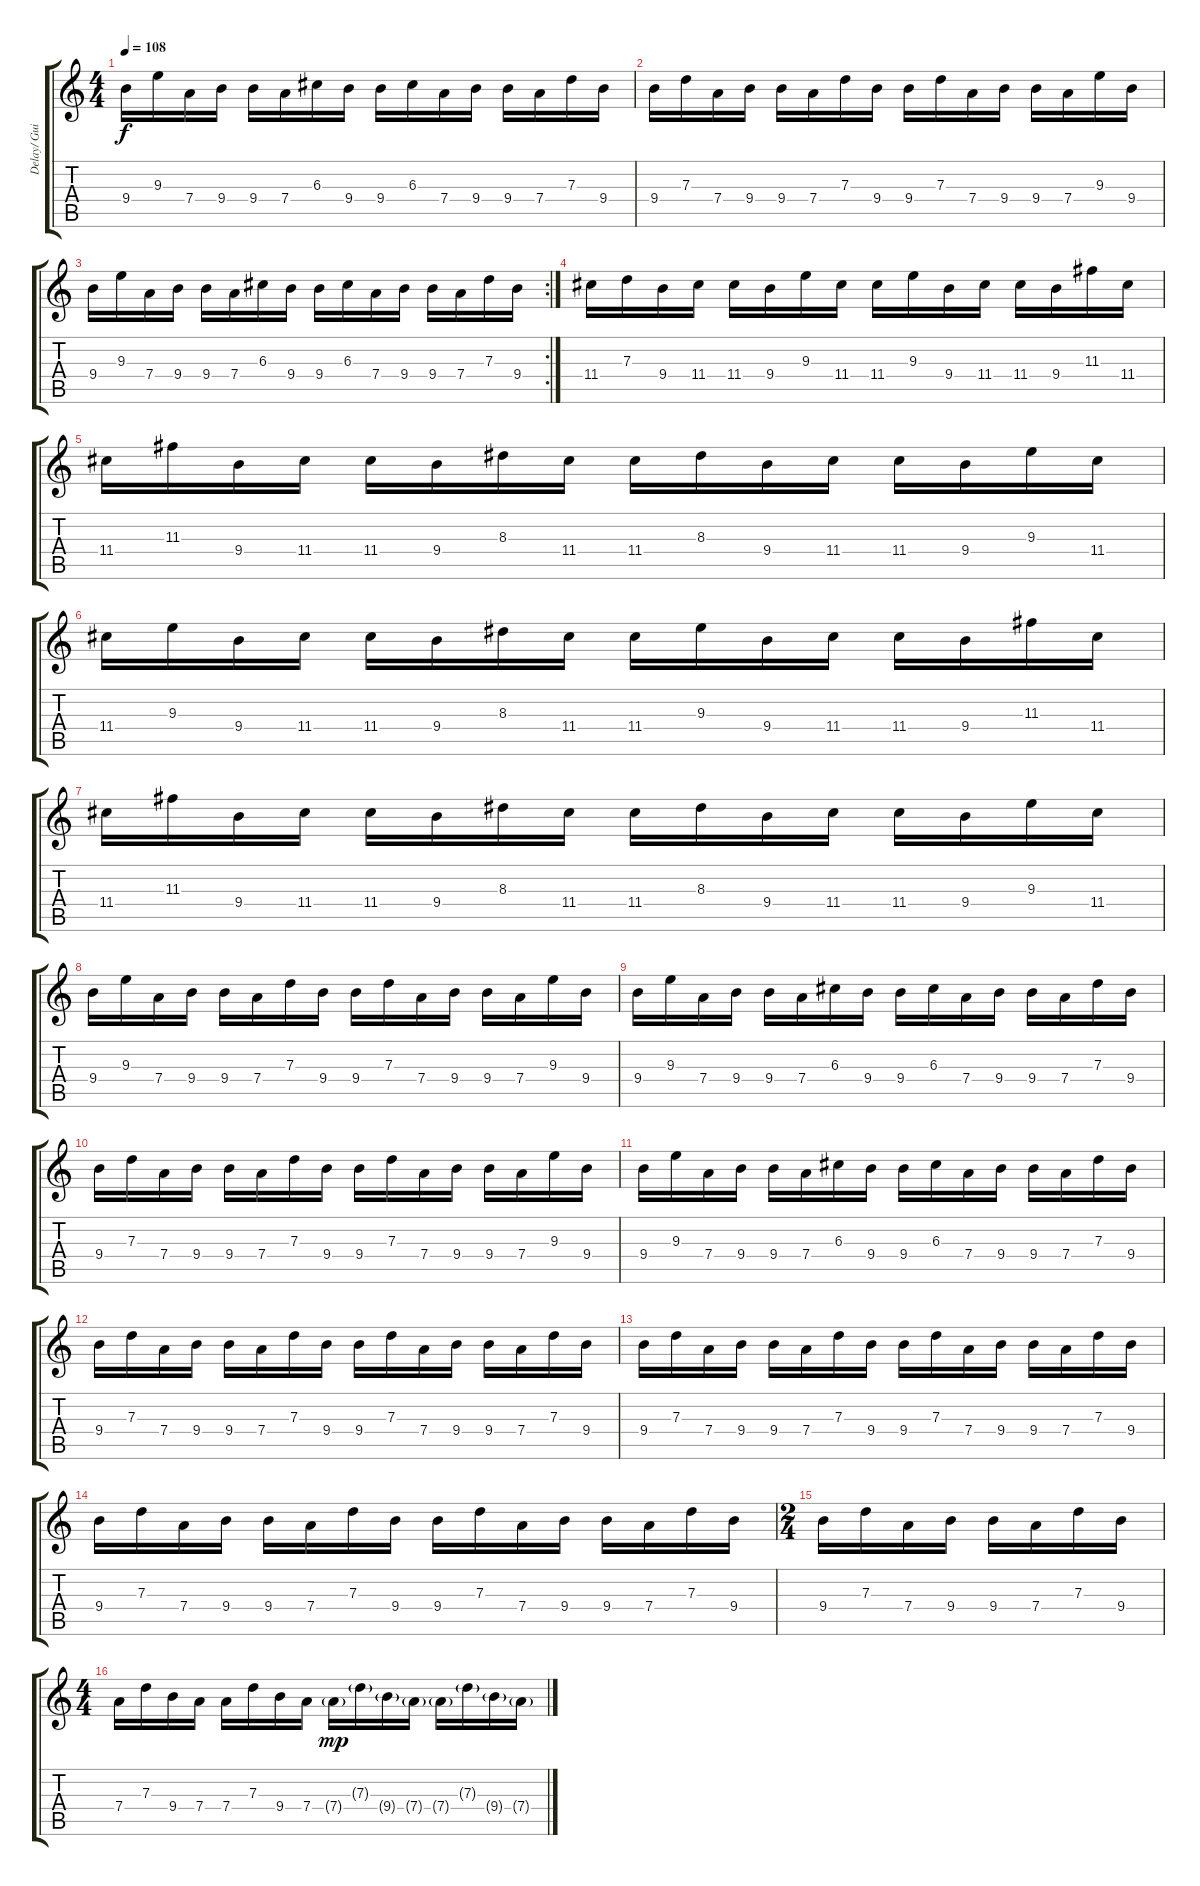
\track ("Delay/ Guitar 2" "Delay/ Gui") {instrument electricguitarjazz}
\staff {score tabs}
\tuning (E4 B3 G3 D3 A2 E2) {hide}
\ts (4 4)
\tempo 108
\clef g2
\ks c
9.4.16{dy f} 9.3.16 7.4.16 9.4.16 9.4.16 7.4.16 6.3.16 9.4.16 9.4.16 6.3.16 7.4.16 9.4.16 9.4.16 7.4.16 7.3.16 9.4.16 |
9.4.16 7.3.16 7.4.16 9.4.16 9.4.16 7.4.16 7.3.16 9.4.16 9.4.16 7.3.16 7.4.16 9.4.16 9.4.16 7.4.16 9.3.16 9.4.16 |
\rc 2
9.4.16 9.3.16 7.4.16 9.4.16 9.4.16 7.4.16 6.3.16 9.4.16 9.4.16 6.3.16 7.4.16 9.4.16 9.4.16 7.4.16 7.3.16 9.4.16 |
11.4.16 7.3.16 9.4.16 11.4.16 11.4.16 9.4.16 9.3.16 11.4.16 11.4.16 9.3.16 9.4.16 11.4.16 11.4.16 9.4.16 11.3.16 11.4.16 |
11.4.16 11.3.16 9.4.16 11.4.16 11.4.16 9.4.16 8.3.16 11.4.16 11.4.16 8.3.16 9.4.16 11.4.16 11.4.16 9.4.16 9.3.16 11.4.16 |
11.4.16 9.3.16 9.4.16 11.4.16 11.4.16 9.4.16 8.3.16 11.4.16 11.4.16 9.3.16 9.4.16 11.4.16 11.4.16 9.4.16 11.3.16 11.4.16 |
11.4.16 11.3.16 9.4.16 11.4.16 11.4.16 9.4.16 8.3.16 11.4.16 11.4.16 8.3.16 9.4.16 11.4.16 11.4.16 9.4.16 9.3.16 11.4.16 |
9.4.16 9.3.16 7.4.16 9.4.16 9.4.16 7.4.16 7.3.16 9.4.16 9.4.16 7.3.16 7.4.16 9.4.16 9.4.16 7.4.16 9.3.16 9.4.16 |
9.4.16 9.3.16 7.4.16 9.4.16 9.4.16 7.4.16 6.3.16 9.4.16 9.4.16 6.3.16 7.4.16 9.4.16 9.4.16 7.4.16 7.3.16 9.4.16 |
9.4.16 7.3.16 7.4.16 9.4.16 9.4.16 7.4.16 7.3.16 9.4.16 9.4.16 7.3.16 7.4.16 9.4.16 9.4.16 7.4.16 9.3.16 9.4.16 |
9.4.16 9.3.16 7.4.16 9.4.16 9.4.16 7.4.16 6.3.16 9.4.16 9.4.16 6.3.16 7.4.16 9.4.16 9.4.16 7.4.16 7.3.16 9.4.16 |
9.4.16 7.3.16 7.4.16 9.4.16 9.4.16 7.4.16 7.3.16 9.4.16 9.4.16 7.3.16 7.4.16 9.4.16 9.4.16 7.4.16 7.3.16 9.4.16 |
9.4.16 7.3.16 7.4.16 9.4.16 9.4.16 7.4.16 7.3.16 9.4.16 9.4.16 7.3.16 7.4.16 9.4.16 9.4.16 7.4.16 7.3.16 9.4.16 |
9.4.16 7.3.16 7.4.16 9.4.16 9.4.16 7.4.16 7.3.16 9.4.16 9.4.16 7.3.16 7.4.16 9.4.16 9.4.16 7.4.16 7.3.16 9.4.16 |
\ts (2 4)
9.4.16 7.3.16 7.4.16 9.4.16 9.4.16 7.4.16 7.3.16 9.4.16 |
\ts (4 4)
7.4.16 7.3.16 9.4.16 7.4.16 7.4.16{volume 8} 7.3.16 9.4.16 7.4.16 7.4{g}.16{dy mp} 7.3{g}.16 9.4{g}.16 7.4{g}.16 7.4{g}.16{volume 4} 7.3{g}.16 9.4{g}.16 7.4{g}.16
